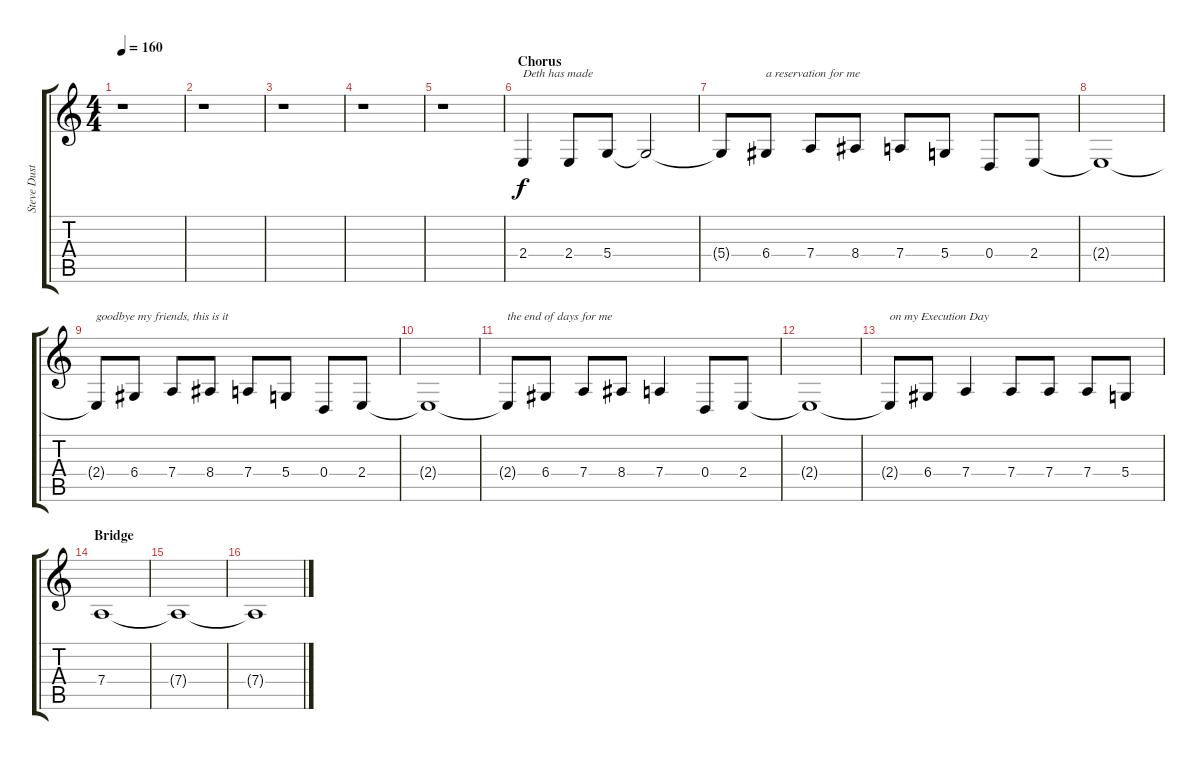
\track ("Steve Dustaine Voice" "Steve Dust") {instrument tangoaccordion}
\staff {score tabs}
\tuning (E4 B3 G3 D3 A2 E2) {hide}
\ts (4 4)
\tempo 160
\clef g2
\ks c
r.1{dy f} |
r.1 |
r.1 |
r.1 |
r.1 |
\section ("" "Chorus")
2.4.4{txt "Deth has made"} 2.4.8 5.4.8 5.4{t}.2 |
5.4{t}.8 6.4.8{txt "a reservation for me"} 7.4.8 8.4.8 7.4.8 5.4.8 0.4.8 2.4.8 |
2.4{t}.1 |
2.4{t}.8{txt "goodbye my friends, this is it"} 6.4.8 7.4.8 8.4.8 7.4.8 5.4.8 0.4.8 2.4.8 |
2.4{t}.1 |
2.4{t}.8{txt "the end of days for me"} 6.4.8 7.4.8 8.4.8 7.4.4 0.4.8 2.4.8 |
2.4{t}.1 |
2.4{t}.8{txt "on my Execution Day"} 6.4.8 7.4.4 7.4.8 7.4.8 7.4.8 5.4.8 |
\section ("" "Bridge")
7.4.1 |
7.4{t}.1 |
7.4{t}.1
